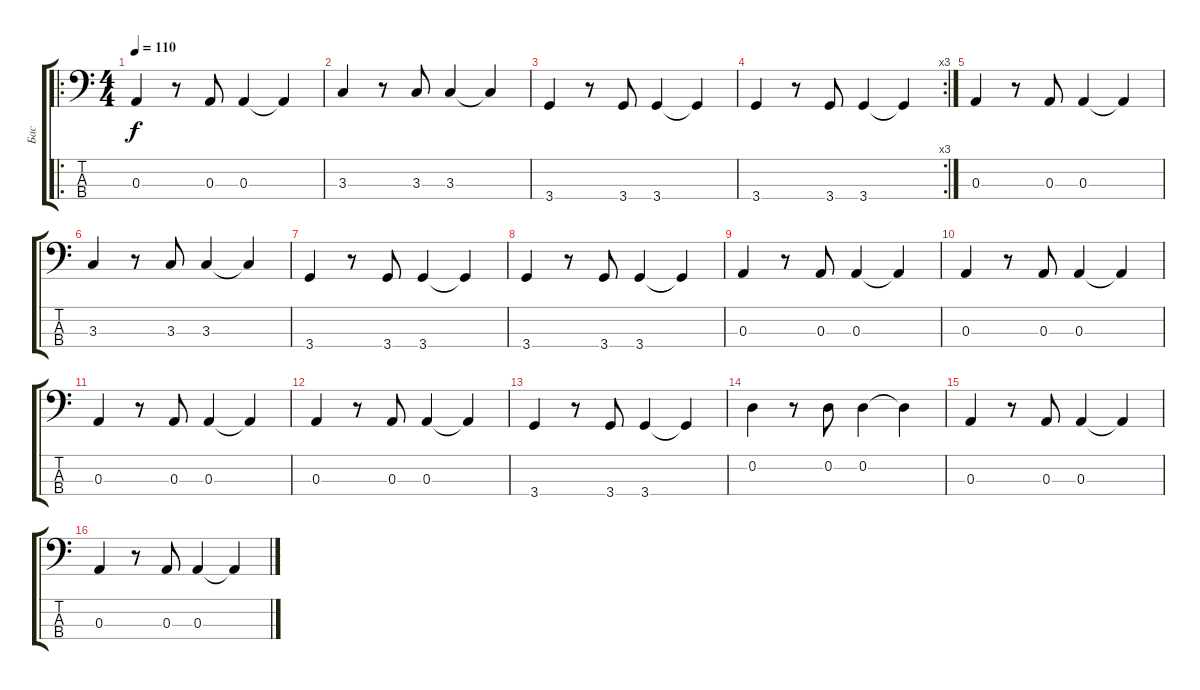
\track ("Бас" "Бас") {instrument electricbassfinger}
\staff {score tabs}
\tuning (G2 D2 A1 E1) {hide}
\ro
\ts (4 4)
\tempo 110
\clef f4
\ks c
0.3.4{dy f instrument electricbassfinger} r.8 0.3.8 0.3.4 0.3{t}.4 |
3.3.4 r.8 3.3.8 3.3.4 3.3{t}.4 |
3.4.4 r.8 3.4.8 3.4.4 3.4{t}.4 |
\rc 3
3.4.4 r.8 3.4.8 3.4.4 3.4{t}.4 |
0.3.4 r.8 0.3.8 0.3.4 0.3{t}.4 |
3.3.4 r.8 3.3.8 3.3.4 3.3{t}.4 |
3.4.4 r.8 3.4.8 3.4.4 3.4{t}.4 |
3.4.4 r.8 3.4.8 3.4.4 3.4{t}.4 |
0.3.4{volume 13} r.8 0.3.8 0.3.4 0.3{t}.4 |
0.3.4 r.8 0.3.8 0.3.4 0.3{t}.4 |
0.3.4 r.8 0.3.8 0.3.4 0.3{t}.4 |
0.3.4 r.8 0.3.8 0.3.4 0.3{t}.4 |
3.4.4 r.8 3.4.8 3.4.4 3.4{t}.4 |
0.2.4 r.8 0.2.8 0.2.4 0.2{t}.4 |
0.3.4 r.8 0.3.8 0.3.4 0.3{t}.4 |
0.3.4 r.8 0.3.8 0.3.4 0.3{t}.4
